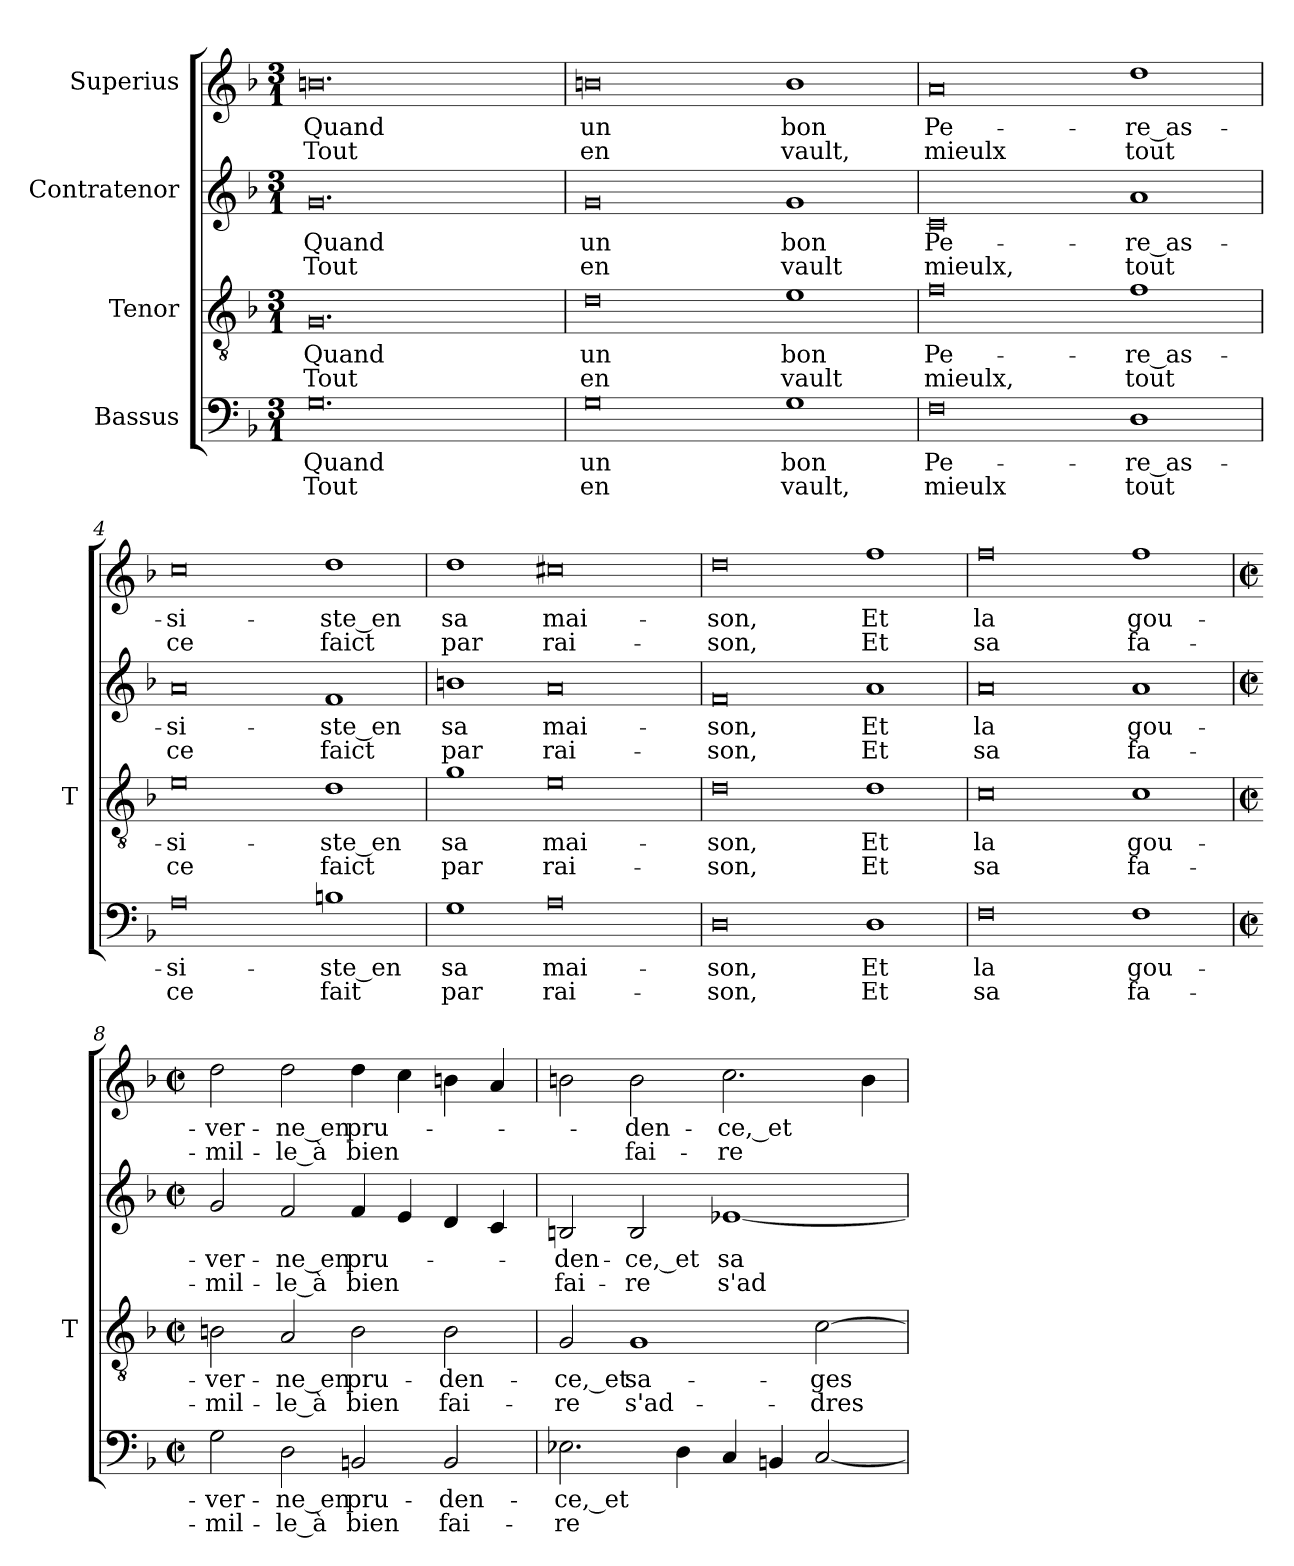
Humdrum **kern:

**kern	**text	**text	**kern	**text	**text	**kern	**text	**text	**kern	**text	**text
*part4	*part4	*part4	*part3	*part3	*part3	*part2	*part2	*part2	*part1	*part1	*part1
*staff4	*staff4	*staff4	*staff3	*staff3	*staff3	*staff2	*staff2	*staff2	*staff1	*staff1	*staff1
*I"Bassus	*	*	*I"Tenor	*	*	*I"Contratenor	*	*	*I"Superius	*	*
*	*	*	*I'T	*	*	*	*	*	*	*	*
*clefF4	*	*	*clefGv2	*	*	*clefG2	*	*	*clefG2	*	*
*k[b-]	*	*	*k[b-]	*	*	*k[b-]	*	*	*k[b-]	*	*
*F:	*	*	*F:	*	*	*F:	*	*	*F:	*	*
*M3/1	*	*	*M3/1	*	*	*M3/1	*	*	*M3/1	*	*
=1	=1	=1	=1	=1	=1	=1	=1	=1	=1	=1	=1
0.G	-Quand	-Tout	0.G	-Quand	-Tout	0.g	-Quand	-Tout	0.b	-Quand	-Tout
=2	=2	=2	=2	=2	=2	=2	=2	=2	=2	=2	=2
0G	-un	-en	0d	-un	-en	0g	-un	-en	0b	-un	-en
1G	-bon	-vault,	1e	-bon	-vault	1g	-bon	-vault	1b	-bon	-vault,
=3	=3	=3	=3	=3	=3	=3	=3	=3	=3	=3	=3
0F	Pe-	-mieulx	0f	Pe-	-mieulx,	0c	Pe-	-mieulx,	0a	Pe-	-mieulx
1D	re_as-	-tout	1f	re_as-	-tout	1a	re_as-	-tout	1dd	re_as-	-tout
=4	=4	=4	=4	=4	=4	=4	=4	=4	=4	=4	=4
0A	si-	-ce	0e	si-	-ce	0a	si-	-ce	0cc	si-	-ce
1B	-ste_en	-fait	1d	-ste_en	-faict	1f	-ste_en	-faict	1dd	-ste_en	-faict
=5	=5	=5	=5	=5	=5	=5	=5	=5	=5	=5	=5
1G	-sa	-par	1g	-sa	-par	1b	-sa	-par	1dd	-sa	-par
0A	mai-	rai-	0e	mai-	rai-	0a	mai-	rai-	0cc#X	mai-	rai-
=6	=6	=6	=6	=6	=6	=6	=6	=6	=6	=6	=6
0D	-son,	-son,	0d	-son,	-son,	0f	-son,	-son,	0dd	-son,	-son,
1D	-Et	-Et	1d	-Et	-Et	1a	-Et	-Et	1ff	-Et	-Et
=7	=7	=7	=7	=7	=7	=7	=7	=7	=7	=7	=7
0F	-la	-sa	0c	-la	-sa	0a	-la	-sa	0ff	-la	-sa
1F	gou-	fa-	1c	gou-	fa-	1a	gou-	fa-	1ff	gou-	fa-
=8	=8	=8	=8	=8	=8	=8	=8	=8	=8	=8	=8
*M2/2	*	*	*M2/2	*	*	*M2/2	*	*	*M2/2	*	*
*met(c|)	*	*	*met(c|)	*	*	*met(c|)	*	*	*met(c|)	*	*
2G	ver-	mil-	2B	ver-	mil-	2g	ver-	mil-	2dd	ver-	mil-
2D	-ne_en	-le_à	2A	-ne_en	-le_à	2f	-ne_en	-le_à	2dd	-ne_en	-le_à
2BB	pru-	-bien	2B	pru-	-bien	4f	pru-	-bien	4dd	pru-	-bien
.	.	.	.	.	.	4e	.	.	4cc	.	.
2BB	den-	fai-	2B	den-	fai-	4d	.	.	4b	.	.
.	.	.	.	.	.	4c	.	.	4a	.	.
!!LO:PB:g=z
=9	=9	=9	=9	=9	=9	=9	=9	=9	=9	=9	=9
2.E-X	-ce,_et	-re	2G	-ce,_et	-re	2B	den-	fai-	2b	.	.
.	.	.	1G	sa-	s'ad-	2B	-ce,_et	-re	2b	den-	fai-
4D	.	.	.	.	.	.	.	.	.	.	.
4C	.	.	.	.	.	[1e-X	sa-	s'ad-	2.cc	-ce,_et	-re
4BB	.	.	.	.	.	.	.	.	.	.	.
[2C	.	.	[2c	ges-	dres-	.	.	.	.	.	.
.	.	.	.	.	.	.	.	.	4b	.	.
=	=	=	=	=	=	=	=	=	=	=	=
*-	*-	*-	*-	*-	*-	*-	*-	*-	*-	*-	*-
